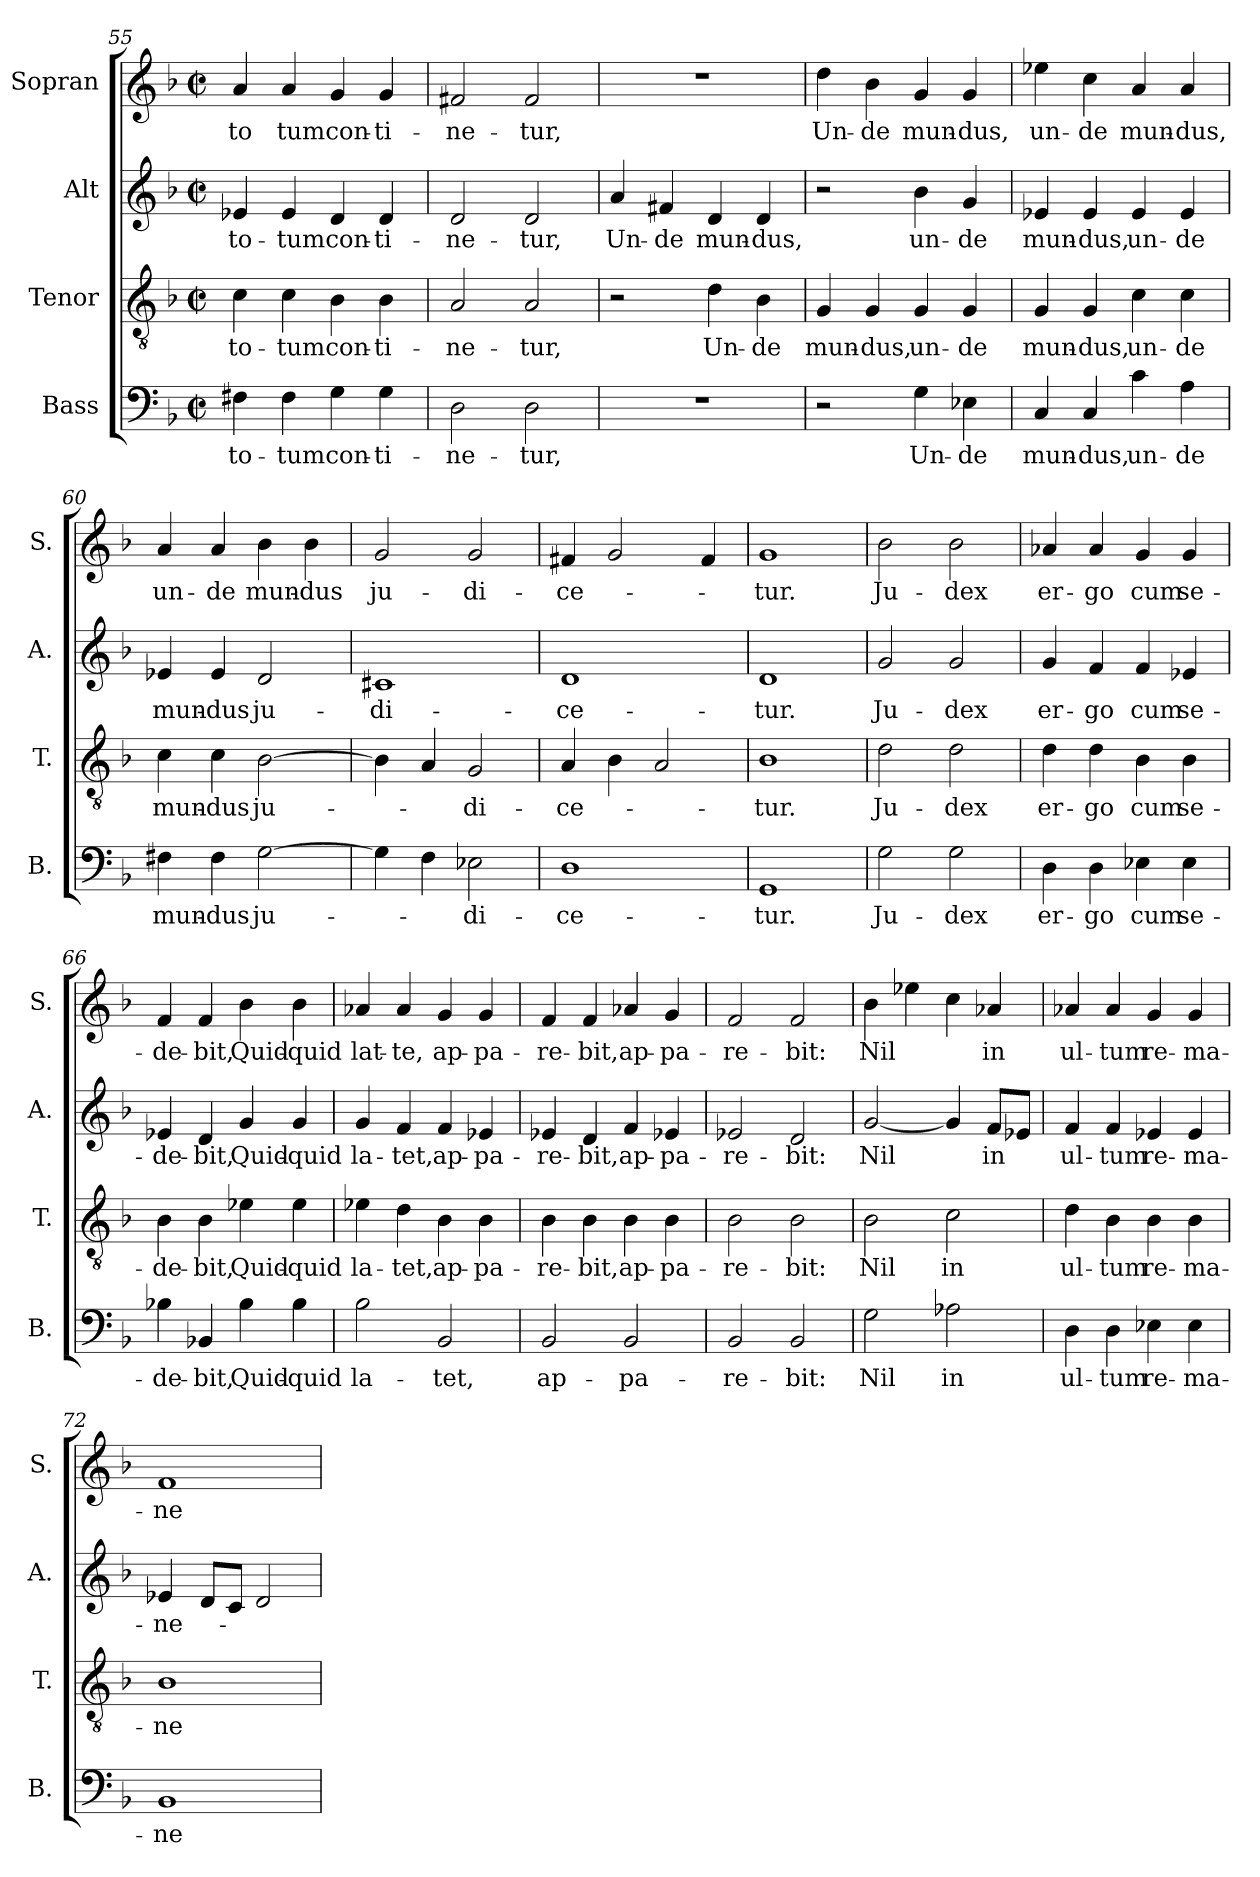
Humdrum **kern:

**kern	**text	**kern	**text	**kern	**text	**kern	**text
*part4	*part4	*part3	*part3	*part2	*part2	*part1	*part1
*staff4	*staff4	*staff3	*staff3	*staff2	*staff2	*staff1	*staff1
*I"Bass	*	*I"Tenor	*	*I"Alt	*	*I"Sopran	*
*I'B.	*	*I'T.	*	*I'A.	*	*I'S.	*
*clefF4	*	*clefGv2	*	*clefG2	*	*clefG2	*
*k[b-]	*	*k[b-]	*	*k[b-]	*	*k[b-]	*
*M2/2	*	*M2/2	*	*M2/2	*	*M2/2	*
*met(c|)	*	*met(c|)	*	*met(c|)	*	*met(c|)	*
=55	=55	=55	=55	=55	=55	=55	=55
!	!LO:LY:b	!	!LO:LY:b	!	!LO:LY:b	!	!LO:LY:b
4F#X\	to-	4c\	to-	4e-X/	to-	4a/	to
!	!LO:LY:b	!	!LO:LY:b	!	!LO:LY:b	!	!LO:LY:b
4F#\	-tum	4c\	-tum	4e-/	-tum	4a/	tum
!	!LO:LY:b	!	!LO:LY:b	!	!LO:LY:b	!	!LO:LY:b
4G\	con-	4B-\	con-	4d/	con-	4g/	con-
!	!LO:LY:b	!	!LO:LY:b	!	!LO:LY:b	!	!LO:LY:b
4G\	-ti-	4B-\	-ti-	4d/	-ti-	4g/	-ti-
=56	=56	=56	=56	=56	=56	=56	=56
!	!LO:LY:b	!	!LO:LY:b	!	!LO:LY:b	!	!LO:LY:b
2D\	-ne-	2A/	-ne-	2d/	-ne-	2f#X/	-ne-
!	!LO:LY:b	!	!LO:LY:b	!	!LO:LY:b	!	!LO:LY:b
2D\	-tur,	2A/	-tur,	2d/	-tur,	2f#/	-tur,
=57	=57	=57	=57	=57	=57	=57	=57
!	!	!	!	!	!LO:LY:b	!	!
1r	.	2r	.	4a/	Un-	1r	.
!	!	!	!	!	!LO:LY:b	!	!
.	.	.	.	4f#X/	-de	.	.
!	!	!	!LO:LY:b	!	!LO:LY:b	!	!
.	.	4d\	Un-	4d/	mun-	.	.
!	!	!	!LO:LY:b	!	!LO:LY:b	!	!
.	.	4B-\	-de	4d/	-dus,	.	.
=58	=58	=58	=58	=58	=58	=58	=58
!	!	!	!LO:LY:b	!	!	!	!LO:LY:b
2r	.	4G/	mun-	2r	.	4dd\	Un-
!	!	!	!LO:LY:b	!	!	!	!LO:LY:b
.	.	4G/	-dus,	.	.	4b-\	-de
!	!LO:LY:b	!	!LO:LY:b	!	!LO:LY:b	!	!LO:LY:b
4G\	Un-	4G/	un-	4b-\	un-	4g/	mun-
!	!LO:LY:b	!	!LO:LY:b	!	!LO:LY:b	!	!LO:LY:b
4E-X\	-de	4G/	-de	4g/	-de	4g/	-dus,
!!LO:PB:g=z
=59	=59	=59	=59	=59	=59	=59	=59
!	!LO:LY:b	!	!LO:LY:b	!	!LO:LY:b	!	!LO:LY:b
4C/	mun-	4G/	mun-	4e-X/	mun-	4ee-X\	un-
!	!LO:LY:b	!	!LO:LY:b	!	!LO:LY:b	!	!LO:LY:b
4C/	-dus,	4G/	-dus,	4e-/	-dus,	4cc\	-de
!	!LO:LY:b	!	!LO:LY:b	!	!LO:LY:b	!	!LO:LY:b
4c\	un-	4c\	un-	4e-/	un-	4a/	mun-
!	!LO:LY:b	!	!LO:LY:b	!	!LO:LY:b	!	!LO:LY:b
4A\	-de	4c\	-de	4e-/	-de	4a/	-dus,
=60	=60	=60	=60	=60	=60	=60	=60
!	!LO:LY:b	!	!LO:LY:b	!	!LO:LY:b	!	!LO:LY:b
4F#X\	mun-	4c\	mun-	4e-i/	mun-	4a/	un-
!	!LO:LY:b	!	!LO:LY:b	!	!LO:LY:b	!	!LO:LY:b
4F#\	-dus	4c\	-dus	4e-/	-dus	4a/	-de
!	!LO:LY:b	!	!LO:LY:b	!	!LO:LY:b	!	!LO:LY:b
[2G\	ju-	[2B-\	ju-	2d/	ju-	4b-\	mun-
!	!	!	!	!	!	!	!LO:LY:b
.	.	.	.	.	.	4b-\	-dus
=61	=61	=61	=61	=61	=61	=61	=61
!	!	!	!	!	!LO:LY:b	!	!LO:LY:b
4G\]	.	4B-\]	.	1c#X	-di-	2g/	ju-
4F\	.	4A/	.	.	.	.	.
!	!LO:LY:b	!	!LO:LY:b	!	!	!	!LO:LY:b
2E-X\	-di-	2G/	-di-	.	.	2g/	-di-
=62	=62	=62	=62	=62	=62	=62	=62
!	!LO:LY:b	!	!LO:LY:b	!	!LO:LY:b	!	!LO:LY:b
1D	-ce-	4A/	-ce-	1d	-ce-	4f#X/	-ce-
.	.	4B-\	.	.	.	2g/	.
.	.	2A/	.	.	.	.	.
.	.	.	.	.	.	4f#/	.
=63	=63	=63	=63	=63	=63	=63	=63
!	!LO:LY:b	!	!LO:LY:b	!	!LO:LY:b	!	!LO:LY:b
1GG	-tur.	1B-	-tur.	1d	-tur.	1g	-tur.
=64	=64	=64	=64	=64	=64	=64	=64
!	!LO:LY:b	!	!LO:LY:b	!	!LO:LY:b	!	!LO:LY:b
2G\	Ju-	2d\	Ju-	2g/	-Ju-	2b-\	-Ju-
!	!LO:LY:b	!	!LO:LY:b	!	!LO:LY:b	!	!LO:LY:b
2G\	-dex	2d\	-dex	2g/	-dex	2b-\	-dex
=65	=65	=65	=65	=65	=65	=65	=65
!	!LO:LY:b	!	!LO:LY:b	!	!LO:LY:b	!	!LO:LY:b
4D\	er-	4d\	er-	4g/	er-	4a-X/	er-
!	!LO:LY:b	!	!LO:LY:b	!	!LO:LY:b	!	!LO:LY:b
4D\	-go	4d\	-go	4f/	-go	4a-/	-go
!	!LO:LY:b	!	!LO:LY:b	!	!LO:LY:b	!	!LO:LY:b
4E-X\	cum	4B-\	cum	4f/	cum	4g/	cum
!	!LO:LY:b	!	!LO:LY:b	!	!LO:LY:b	!	!LO:LY:b
4E-\	se-	4B-\	se-	4e-X/	se-	4g/	se-
=66	=66	=66	=66	=66	=66	=66	=66
!	!LO:LY:b	!	!LO:LY:b	!	!LO:LY:b	!	!LO:LY:b
4B-X\	-de-	4B-\	-de-	4e-X/	-de-	4f/	-de-
!	!LO:LY:b	!	!LO:LY:b	!	!LO:LY:b	!	!LO:LY:b
4BB-X/	-bit,	4B-\	-bit,	4d/	-bit,	4f/	-bit,
!	!LO:LY:b	!	!LO:LY:b	!	!LO:LY:b	!	!LO:LY:b
4B-\	Quid-	4e-X\	Quid-	4g/	Quid-	4b-\	Quid-
!	!LO:LY:b	!	!LO:LY:b	!	!LO:LY:b	!	!LO:LY:b
4B-\	-quid	4e-\	-quid	4g/	-quid	4b-\	-quid
=67	=67	=67	=67	=67	=67	=67	=67
!	!LO:LY:b	!	!LO:LY:b	!	!LO:LY:b	!	!LO:LY:b
2B-\	la-	4e-X\	la-	4g/	la-	4a-X/	lat-
!	!	!	!LO:LY:b	!	!LO:LY:b	!	!LO:LY:b
.	.	4d\	-tet,	4f/	-tet,	4a-/	-te,
!	!LO:LY:b	!	!LO:LY:b	!	!LO:LY:b	!	!LO:LY:b
2BB-/	-tet,	4B-\	ap-	4f/	ap-	4g/	ap-
!	!	!	!LO:LY:b	!	!LO:LY:b	!	!LO:LY:b
.	.	4B-\	-pa-	4e-X/	-pa-	4g/	-pa-
!!LO:LB:g=z
=68	=68	=68	=68	=68	=68	=68	=68
!	!LO:LY:b	!	!LO:LY:b	!	!LO:LY:b	!	!LO:LY:b
2BB-/	ap-	4B-\	-re-	4e-X/	-re-	4f/	-re-
!	!	!	!LO:LY:b	!	!LO:LY:b	!	!LO:LY:b
.	.	4B-\	-bit,	4d/	-bit,	4f/	-bit,
!	!LO:LY:b	!	!LO:LY:b	!	!LO:LY:b	!	!LO:LY:b
2BB-/	-pa-	4B-\	ap-	4f/	ap-	4a-X/	ap-
!	!	!	!LO:LY:b	!	!LO:LY:b	!	!LO:LY:b
.	.	4B-\	-pa-	4e-X/	-pa-	4g/	-pa-
=69	=69	=69	=69	=69	=69	=69	=69
!	!LO:LY:b	!	!LO:LY:b	!	!LO:LY:b	!	!LO:LY:b
2BB-/	-re-	2B-\	-re-	2e-X/	-re-	2f/	-re-
!	!LO:LY:b	!	!LO:LY:b	!	!LO:LY:b	!	!LO:LY:b
2BB-/	-bit:	2B-\	-bit:	2d/	-bit:	2f/	-bit:
=70	=70	=70	=70	=70	=70	=70	=70
!	!LO:LY:b	!	!LO:LY:b	!	!LO:LY:b	!	!LO:LY:b
2G\	Nil	2B-\	Nil	[2g/	Nil	4b-\	Nil
.	.	.	.	.	.	4ee-X\	.
!	!LO:LY:b	!	!LO:LY:b	!	!	!	!
2A-X\	in	2c\	in	4g/]	.	4cc\	.
!	!	!	!	!	!LO:LY:b	!	!LO:LY:b
.	.	.	.	8f/L	in	4a-X/	in
.	.	.	.	8e-X/J	.	.	.
=71	=71	=71	=71	=71	=71	=71	=71
!	!LO:LY:b	!	!LO:LY:b	!	!LO:LY:b	!	!LO:LY:b
4D\	ul-	4d\	ul-	4f/	ul-	4a-X/	ul-
!	!LO:LY:b	!	!LO:LY:b	!	!LO:LY:b	!	!LO:LY:b
4D\	-tum	4B-\	-tum	4f/	-tum	4a-/	-tum
!	!LO:LY:b	!	!LO:LY:b	!	!LO:LY:b	!	!LO:LY:b
4E-X\	re-	4B-\	re-	4e-X/	re-	4g/	re-
!	!LO:LY:b	!	!LO:LY:b	!	!LO:LY:b	!	!LO:LY:b
4E-\	-ma-	4B-\	-ma-	4e-/	-ma-	4g/	-ma-
=72	=72	=72	=72	=72	=72	=72	=72
!	!LO:LY:b	!	!LO:LY:b	!	!LO:LY:b	!	!LO:LY:b
1BB-	-ne-	1B-	-ne-	4e-X/	-ne-	1f	-ne-
.	.	.	.	8d/L	.	.	.
.	.	.	.	8c/J	.	.	.
.	.	.	.	2d/	.	.	.
=	=	=	=	=	=	=	=
*-	*-	*-	*-	*-	*-	*-	*-
